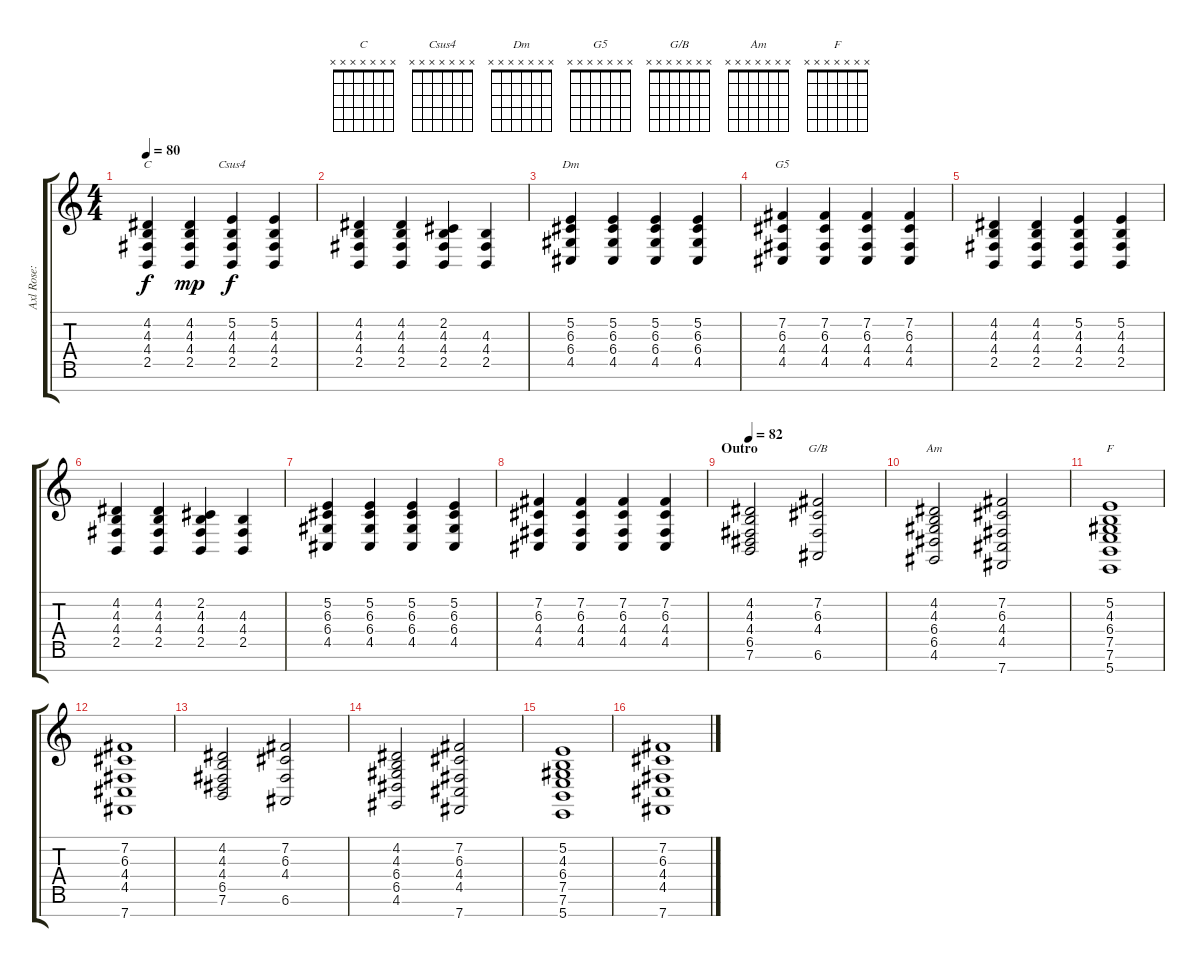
\track ("Axl Rose: (Mão Direita)" "Axl Rose: ") {instrument acousticgrandpiano}
\staff {score tabs}
\tuning (F4 B3 G3 D3 A2 E2 B1) {hide}
\chord ("C" x x x x x x x)
\chord ("Csus4" x x x x x x x)
\chord ("Dm" x x x x x x x)
\chord ("G5" x x x x x x x)
\chord ("G/B" x x x x x x x)
\chord ("Am" x x x x x x x)
\chord ("F" x x x x x x x)
\ts (4 4)
\tempo 80
\clef g2
\ks c
(4.2 4.3 4.4 2.5).4{ch "C" dy f} (4.2 4.3 4.4 2.5).4{dy mp} (5.2 4.3 4.4 2.5).4{ch "Csus4" dy f} (5.2 4.3 4.4 2.5).4 |
(4.2 4.3 4.4 2.5).4 (4.2 4.3 4.4 2.5).4 (2.2 4.3 4.4 2.5).4 (4.3 4.4 2.5).4 |
(5.2 6.3 6.4 4.5).4{ch "Dm"} (5.2 6.3 6.4 4.5).4 (5.2 6.3 6.4 4.5).4 (5.2 6.3 6.4 4.5).4 |
(7.2 6.3 4.4 4.5).4{ch "G5"} (7.2 6.3 4.4 4.5).4 (7.2 6.3 4.4 4.5).4 (7.2 6.3 4.4 4.5).4 |
(4.2 4.3 4.4 2.5).4 (4.2 4.3 4.4 2.5).4 (5.2 4.3 4.4 2.5).4 (5.2 4.3 4.4 2.5).4 |
(4.2 4.3 4.4 2.5).4 (4.2 4.3 4.4 2.5).4 (2.2 4.3 4.4 2.5).4 (4.3 4.4 2.5).4 |
(5.2 6.3 6.4 4.5).4 (5.2 6.3 6.4 4.5).4 (5.2 6.3 6.4 4.5).4 (5.2 6.3 6.4 4.5).4 |
(7.2 6.3 4.4 4.5).4 (7.2 6.3 4.4 4.5).4 (7.2 6.3 4.4 4.5).4 (7.2 6.3 4.4 4.5).4 |
\section ("" "Outro")
\tempo 82
(4.2 4.3 4.4 6.5 7.6).2 (7.2 6.3 4.4 6.6).2{ch "G/B"} |
(4.2 4.3 6.4 6.5 4.6).2{ch "Am"} (7.2 6.3 4.4 4.5 7.7).2 |
(5.2 4.3 6.4 7.5 7.6 5.7).1{ch "F"} |
(7.2 6.3 4.4 4.5 7.7).1 |
(4.2 4.3 4.4 6.5 7.6).2 (7.2 6.3 4.4 6.6).2 |
(4.2 4.3 6.4 6.5 4.6).2 (7.2 6.3 4.4 4.5 7.7).2 |
(5.2 4.3 6.4 7.5 7.6 5.7).1 |
(7.2 6.3 4.4 4.5 7.7).1
